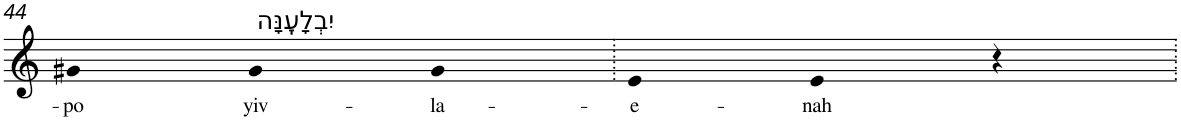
**kern	**text
*part1	*part1
*staff1	*staff1
*I"Piano	*
*I'Pno	*
!!LO:PB:g=z
*clefG2	*
*k[]	*
=44	=44
!	!LO:LY:b
4g#X	-po
!LO:TX:a:t=יִבְלָעֶֽנָּה	!
!	!LO:LY:b
4g#	yiv-
!	!LO:LY:b
4g#	-la-
=45.	=45.
!	!LO:LY:b
4e	-e-
!	!LO:LY:b
4e	-nah
4r	.
=.	=.
*-	*-
